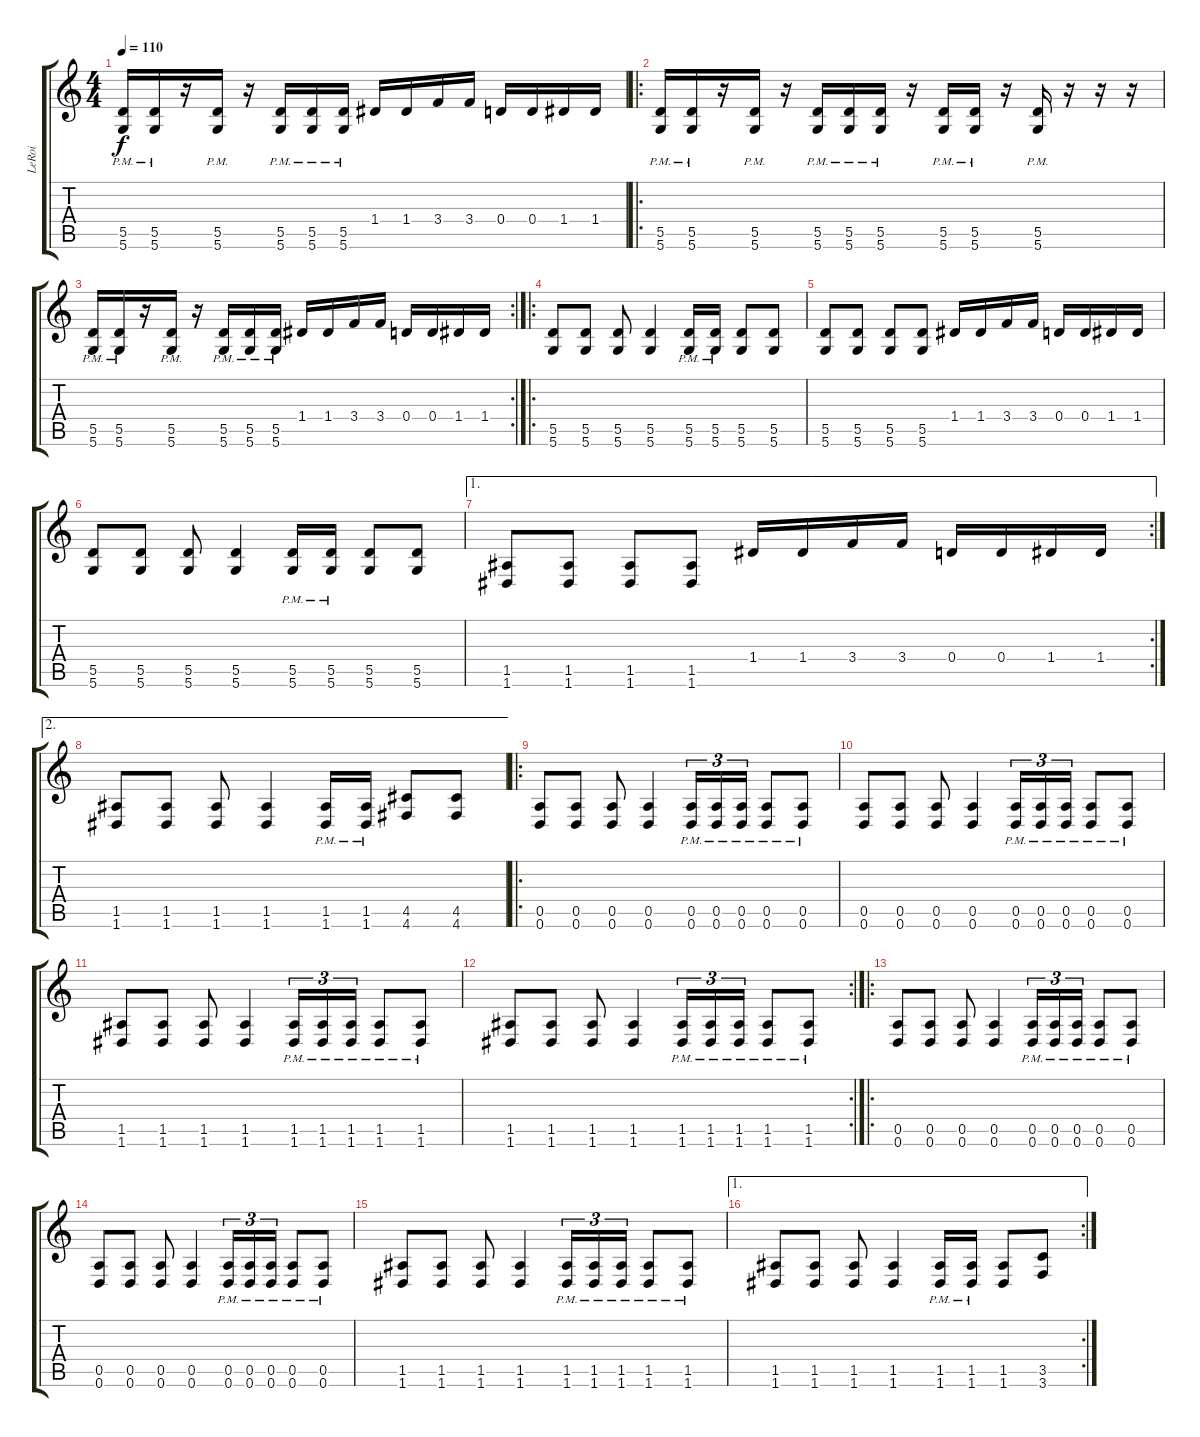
\track ("LeRoi" "LeRoi") {instrument distortionguitar}
\staff {score tabs}
\tuning (E4 B3 G3 D3 A2 D2) {hide}
\ts (4 4)
\tempo 110
\clef g2
\ks c
(5.5{pm} 5.6{pm}).16{dy f} (5.5{pm} 5.6{pm}).16 r.16 (5.5{pm} 5.6{pm}).16 r.16 (5.5{pm} 5.6{pm}).16 (5.5{pm} 5.6{pm}).16 (5.5{pm} 5.6{pm}).16 1.4.16 1.4.16 3.4.16 3.4.16 0.4.16 0.4.16 1.4.16 1.4.16 |
\ro
(5.5{pm} 5.6{pm}).16 (5.5{pm} 5.6{pm}).16 r.16 (5.5{pm} 5.6{pm}).16 r.16 (5.5{pm} 5.6{pm}).16 (5.5{pm} 5.6{pm}).16 (5.5{pm} 5.6{pm}).16 r.16 (5.5{pm} 5.6{pm}).16 (5.5{pm} 5.6{pm}).16 r.16 (5.5{pm} 5.6{pm}).16 r.16 r.16 r.16 |
\rc 2
(5.5{pm} 5.6{pm}).16 (5.5{pm} 5.6{pm}).16 r.16 (5.5{pm} 5.6{pm}).16 r.16 (5.5{pm} 5.6{pm}).16 (5.5{pm} 5.6{pm}).16 (5.5{pm} 5.6{pm}).16 1.4.16 1.4.16 3.4.16 3.4.16 0.4.16 0.4.16 1.4.16 1.4.16 |
\ro
(5.5 5.6).8 (5.5 5.6).8 (5.5 5.6).8 (5.5 5.6).4 (5.5{pm} 5.6{pm}).16 (5.5{pm} 5.6{pm}).16 (5.5 5.6).8 (5.5 5.6).8 |
(5.5 5.6).8 (5.5 5.6).8 (5.5 5.6).8 (5.5 5.6).8 1.4.16 1.4.16 3.4.16 3.4.16 0.4.16 0.4.16 1.4.16 1.4.16 |
(5.5 5.6).8 (5.5 5.6).8 (5.5 5.6).8 (5.5 5.6).4 (5.5{pm} 5.6{pm}).16 (5.5{pm} 5.6{pm}).16 (5.5 5.6).8 (5.5 5.6).8 |
\ae 1
\rc 2
(1.5 1.6).8 (1.5 1.6).8 (1.5 1.6).8 (1.5 1.6).8 1.4.16 1.4.16 3.4.16 3.4.16 0.4.16 0.4.16 1.4.16 1.4.16 |
\ae 2
(1.5 1.6).8 (1.5 1.6).8 (1.5 1.6).8 (1.5 1.6).4 (1.5{pm} 1.6{pm}).16 (1.5{pm} 1.6{pm}).16 (4.5 4.6).8 (4.5 4.6).8 |
\ro
(0.5 0.6).8 (0.5 0.6).8 (0.5 0.6).8 (0.5 0.6).4 (0.5{pm} 0.6{pm}).16{tu (3 2)} (0.5{pm} 0.6{pm}).16{tu (3 2)} (0.5{pm} 0.6{pm}).16{tu (3 2)} (0.5{pm} 0.6{pm}).8 (0.5{pm} 0.6{pm}).8 |
(0.5 0.6).8 (0.5 0.6).8 (0.5 0.6).8 (0.5 0.6).4 (0.5{pm} 0.6{pm}).16{tu (3 2)} (0.5{pm} 0.6{pm}).16{tu (3 2)} (0.5{pm} 0.6{pm}).16{tu (3 2)} (0.5{pm} 0.6{pm}).8 (0.5{pm} 0.6{pm}).8 |
(1.5 1.6).8 (1.5 1.6).8 (1.5 1.6).8 (1.5 1.6).4 (1.5{pm} 1.6{pm}).16{tu (3 2)} (1.5{pm} 1.6{pm}).16{tu (3 2)} (1.5{pm} 1.6{pm}).16{tu (3 2)} (1.5{pm} 1.6{pm}).8 (1.5{pm} 1.6{pm}).8 |
\rc 2
(1.5 1.6).8 (1.5 1.6).8 (1.5 1.6).8 (1.5 1.6).4 (1.5{pm} 1.6{pm}).16{tu (3 2)} (1.5{pm} 1.6{pm}).16{tu (3 2)} (1.5{pm} 1.6{pm}).16{tu (3 2)} (1.5{pm} 1.6{pm}).8 (1.5{pm} 1.6{pm}).8 |
\ro
(0.5 0.6).8 (0.5 0.6).8 (0.5 0.6).8 (0.5 0.6).4 (0.5{pm} 0.6{pm}).16{tu (3 2)} (0.5{pm} 0.6{pm}).16{tu (3 2)} (0.5{pm} 0.6{pm}).16{tu (3 2)} (0.5{pm} 0.6{pm}).8 (0.5{pm} 0.6{pm}).8 |
(0.5 0.6).8 (0.5 0.6).8 (0.5 0.6).8 (0.5 0.6).4 (0.5{pm} 0.6{pm}).16{tu (3 2)} (0.5{pm} 0.6{pm}).16{tu (3 2)} (0.5{pm} 0.6{pm}).16{tu (3 2)} (0.5{pm} 0.6{pm}).8 (0.5{pm} 0.6{pm}).8 |
(1.5 1.6).8 (1.5 1.6).8 (1.5 1.6).8 (1.5 1.6).4 (1.5{pm} 1.6{pm}).16{tu (3 2)} (1.5{pm} 1.6{pm}).16{tu (3 2)} (1.5{pm} 1.6{pm}).16{tu (3 2)} (1.5{pm} 1.6{pm}).8 (1.5{pm} 1.6{pm}).8 |
\ae 1
\rc 2
(1.5 1.6).8 (1.5 1.6).8 (1.5 1.6).8 (1.5 1.6).4 (1.5{pm} 1.6{pm}).16 (1.5{pm} 1.6{pm}).16 (1.5 1.6).8 (3.5 3.6).8
